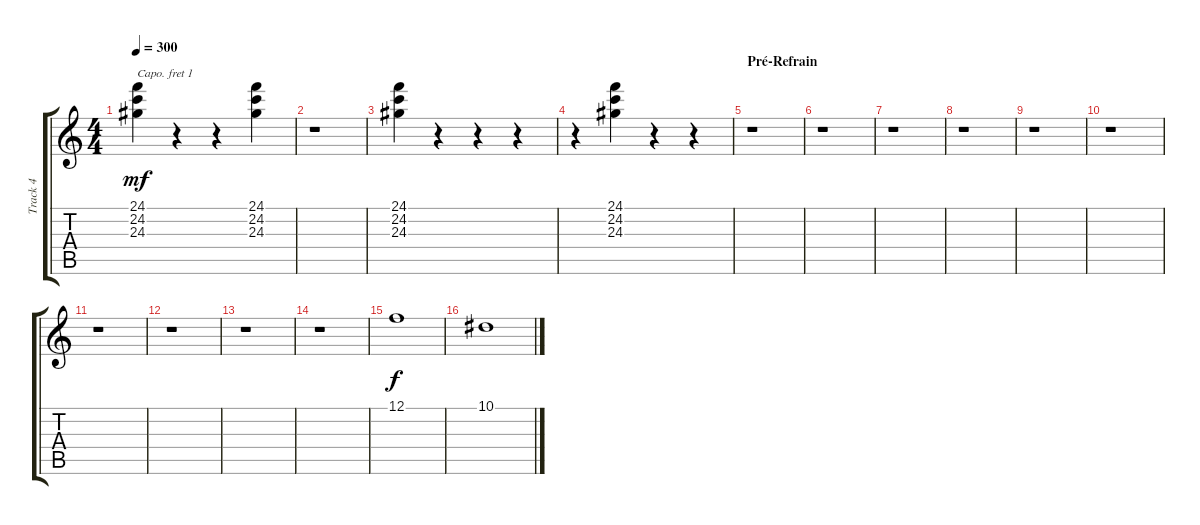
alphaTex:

\track ("Track 4" "Track 4") {instrument synthstrings1}
\staff {score tabs}
\capo 1
\tuning (E4 B3 G3 D3 A2 E2) {hide}
\ts (4 4)
\tempo 300
\clef g2
\ks c
(24.1 24.2 24.3).4{dy mf} r.4 r.4 (24.1 24.2 24.3).4 |
r.1 |
(24.1 24.2 24.3).4 r.4 r.4 r.4 |
r.4 (24.1 24.2 24.3).4 r.4 r.4 |
\section ("" "Pré-Refrain")
r.1 |
r.1 |
r.1 |
r.1 |
r.1 |
r.1 |
r.1 |
r.1 |
r.1 |
r.1 |
12.1.1{dy f} |
10.1.1
